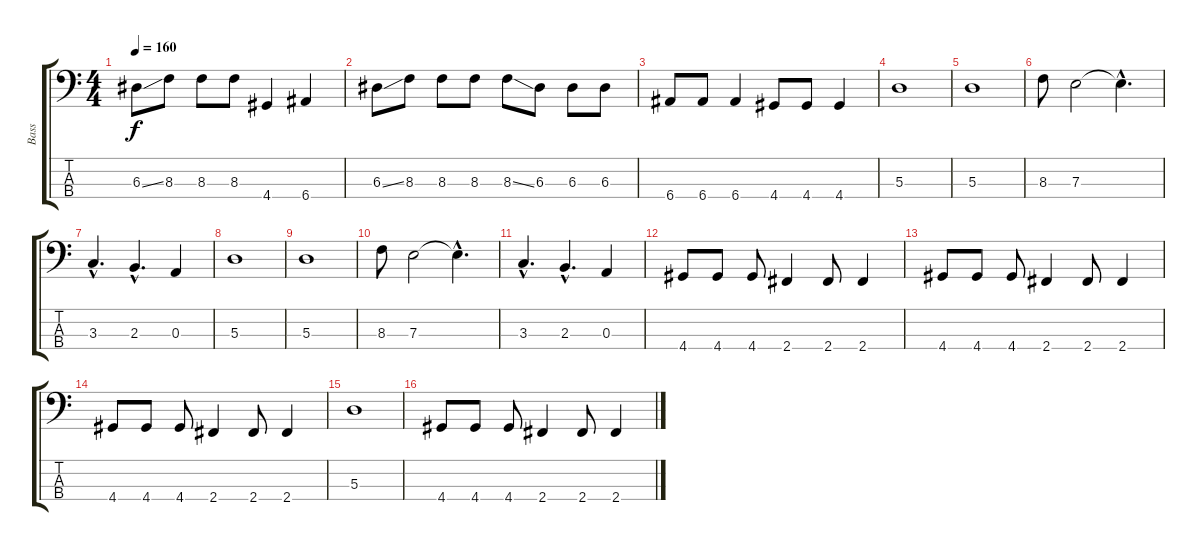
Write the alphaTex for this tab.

\track ("Bass" "Bass") {instrument electricbassfinger}
\staff {score tabs}
\tuning (G2 D2 A1 E1) {hide}
\ts (4 4)
\tempo 160
\clef f4
\ks c
6.3{ss}.8{dy f} 8.3.8 8.3.8 8.3.8 4.4.4 6.4.4 |
6.3{ss}.8 8.3.8 8.3.8 8.3.8 8.3{ss}.8 6.3.8 6.3.8 6.3.8 |
6.4.8 6.4.8 6.4.4 4.4.8 4.4.8 4.4.4 |
5.3.1 |
5.3.1 |
8.3.8 7.3.2 7.3{hac t}.4{d} |
3.3{hac}.4{d} 2.3{hac}.4{d} 0.3.4 |
5.3.1 |
5.3.1 |
8.3.8 7.3.2 7.3{hac t}.4{d} |
3.3{hac}.4{d} 2.3{hac}.4{d} 0.3.4 |
4.4.8 4.4.8 4.4.8 2.4.4 2.4.8 2.4.4 |
4.4.8 4.4.8 4.4.8 2.4.4 2.4.8 2.4.4 |
4.4.8 4.4.8 4.4.8 2.4.4 2.4.8 2.4.4 |
5.3.1 |
4.4.8 4.4.8 4.4.8 2.4.4 2.4.8 2.4.4
